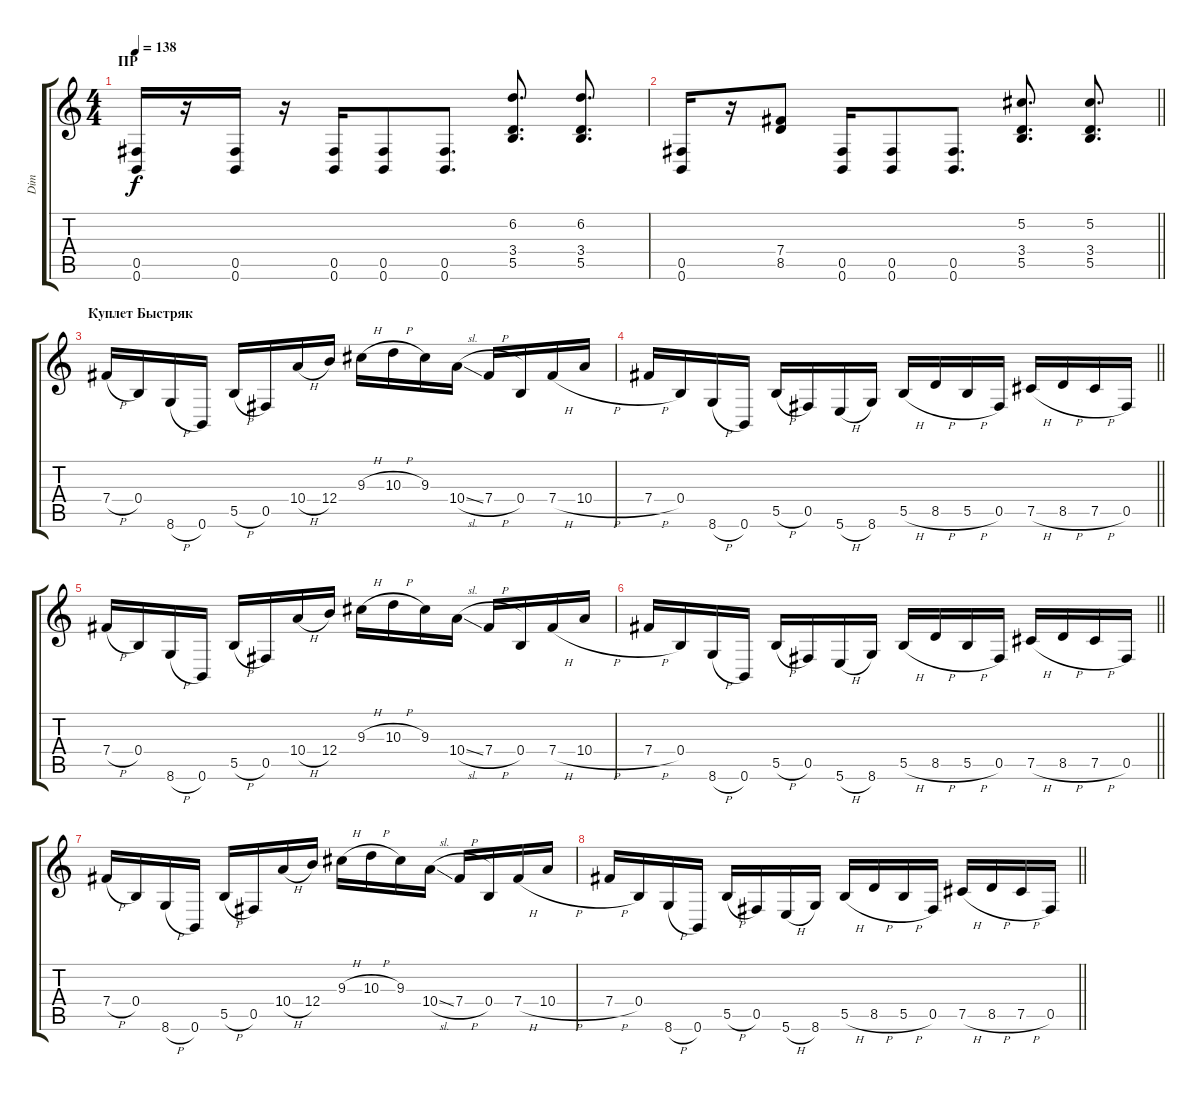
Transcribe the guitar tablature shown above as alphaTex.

\track ("Dim" "Dim") {instrument distortionguitar}
\staff {score tabs}
\tuning (Db4 Ab3 E3 B2 Gb2 B1) {hide}
\ts (4 4)
\section ("" "ПР")
\tempo 138
\clef g2
\ks c
(0.5 0.6).16{dy f} r.16 (0.5 0.6).16 r.16 (0.5 0.6).16 (0.5 0.6).8 (0.5 0.6).8{d} (6.2 3.4 5.5).8{d} (6.2 3.4 5.5).8{d} |
\barLineRight lightlight
(0.5 0.6).16 r.16 (7.4 8.5).8 (0.5 0.6).16 (0.5 0.6).8 (0.5 0.6).8{d} (5.2 3.4 5.5).8{d} (5.2 3.4 5.5).8{d} |
\section ("" "Куплет Быстряк")
7.4{h}.16 0.4.16 8.6{h}.16 0.6.16 5.5{h}.16 0.5.16 10.4{h}.16 12.4.16 9.3{h}.16 10.3{h}.16 9.3.16 10.4{sl}.16 7.4{h}.16 0.4.16 7.4{h}.16 10.4{h}.16 |
\barLineRight lightlight
7.4{h}.16 0.4.16 8.6{h}.16 0.6.16 5.5{h}.16 0.5.16 5.6{h}.16 8.6.16 5.5{h}.16 8.5{h}.16 5.5{h}.16 0.5.16 7.5{h}.16 8.5{h}.16 7.5{h}.16 0.5.16 |
7.4{h}.16 0.4.16 8.6{h}.16 0.6.16 5.5{h}.16 0.5.16 10.4{h}.16 12.4.16 9.3{h}.16 10.3{h}.16 9.3.16 10.4{sl}.16 7.4{h}.16 0.4.16 7.4{h}.16 10.4{h}.16 |
\barLineRight lightlight
7.4{h}.16 0.4.16 8.6{h}.16 0.6.16 5.5{h}.16 0.5.16 5.6{h}.16 8.6.16 5.5{h}.16 8.5{h}.16 5.5{h}.16 0.5.16 7.5{h}.16 8.5{h}.16 7.5{h}.16 0.5.16 |
7.4{h}.16 0.4.16 8.6{h}.16 0.6.16 5.5{h}.16 0.5.16 10.4{h}.16 12.4.16 9.3{h}.16 10.3{h}.16 9.3.16 10.4{sl}.16 7.4{h}.16 0.4.16 7.4{h}.16 10.4{h}.16 |
\barLineRight lightlight
7.4{h}.16 0.4.16 8.6{h}.16 0.6.16 5.5{h}.16 0.5.16 5.6{h}.16 8.6.16 5.5{h}.16 8.5{h}.16 5.5{h}.16 0.5.16 7.5{h}.16 8.5{h}.16 7.5{h}.16 0.5.16
